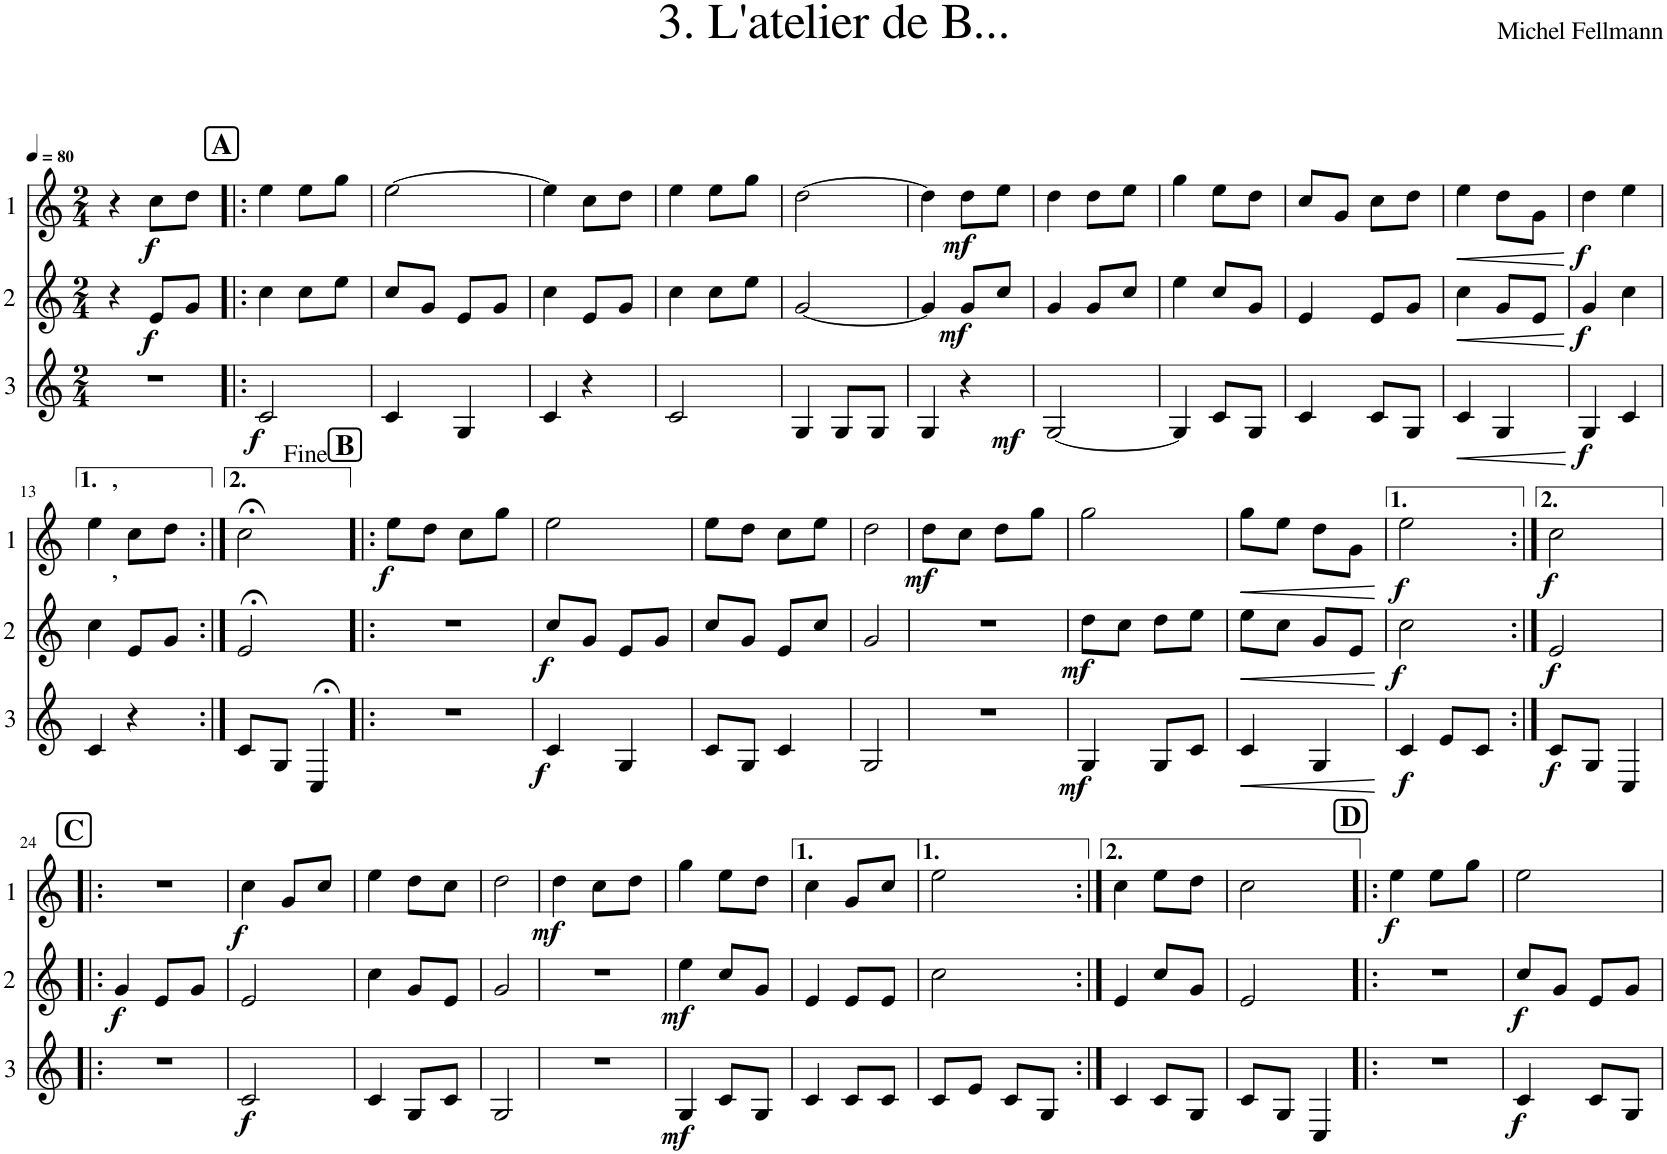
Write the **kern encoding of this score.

**kern	**dynam	**kern	**dynam	**kern	**dynam
*part3	*part3	*part2	*part2	*part1	*part1
*staff3	*staff3	*staff2	*staff2	*staff1	*staff1
*I"3	*	*I"2	*	*I"1	*
*clefG2	*	*clefG2	*	*clefG2	*
*Trd4c7	*	*Trd4c7	*	*Trd4c7	*
*k[]	*	*k[]	*	*k[]	*
*M2/4	*	*M2/4	*	*M2/4	*
*MM80	*	*MM80	*	*MM80	*
=1	=1	=1	=1	=1	=1
2r	.	4r	.	4r	.
!	!	!	!LO:DY:b	!	!LO:DY:b
.	.	8e/L	f	8cc\L	f
.	.	8g/J	.	8dd\J	.
!!LO:REH:place=s1:a:B:cj:fs=14:t=A
=2!|:	=2!|:	=2!|:	=2!|:	=2!|:	=2!|:
!	!LO:DY:b	!	!	!	!
2c/	f	4cc\	.	4ee\	.
.	.	8cc\L	.	8ee\L	.
.	.	8ee\J	.	8gg\J	.
=3	=3	=3	=3	=3	=3
4c/	.	8cc/L	.	[2ee\	.
.	.	8g/J	.	.	.
4G/	.	8e/L	.	.	.
.	.	8g/J	.	.	.
=4	=4	=4	=4	=4	=4
4c/	.	4cc\	.	4ee\]	.
4r	.	8e/L	.	8cc\L	.
.	.	8g/J	.	8dd\J	.
=5	=5	=5	=5	=5	=5
2c/	.	4cc\	.	4ee\	.
.	.	8cc\L	.	8ee\L	.
.	.	8ee\J	.	8gg\J	.
=6	=6	=6	=6	=6	=6
4G/	.	[2g/	.	[2dd\	.
8G/L	.	.	.	.	.
8G/J	.	.	.	.	.
=7	=7	=7	=7	=7	=7
4G/	.	4g/]	.	4dd\]	.
!	!LO:DY:b	!	!LO:DY:b	!	!LO:DY:b
4r	mf	8g/L	mf	8dd\L	mf
.	.	8cc/J	.	8ee\J	.
=8	=8	=8	=8	=8	=8
[2G/	.	4g/	.	4dd\	.
.	.	8g/L	.	8dd\L	.
.	.	8cc/J	.	8ee\J	.
=9	=9	=9	=9	=9	=9
4G/]	.	4ee\	.	4gg\	.
8c/L	.	8cc/L	.	8ee\L	.
8G/J	.	8g/J	.	8dd\J	.
=10	=10	=10	=10	=10	=10
4c/	.	4e/	.	8cc/L	.
.	.	.	.	8g/J	.
8c/L	.	8e/L	.	8cc\L	.
8G/J	.	8g/J	.	8dd\J	.
=11	=11	=11	=11	=11	=11
!	!LO:HP:b	!	!LO:HP:b	!	!LO:HP:b
4c/	<	4cc\	<	4ee\	<
4G/	.	8g/L	.	8dd\L	.
.	.	8e/J	.	8g\J	.
.	[	.	[	.	[
=12	=12	=12	=12	=12	=12
!	!LO:DY:b	!	!LO:DY:b	!	!LO:DY:b
4G/	f	4g/	f	4dd\	f
4c/	.	4cc\	.	4ee\	.
!!LO:LB:g=z
=13	=13	=13	=13	=13	=13
!	!	!	!	!LO:TX:a:t=,	!
!	!	!LO:TX:a:t=,	!	!	!
4c/	.	4cc\	.	4ee\	.
4r	.	8e/L	.	8cc\L	.
.	.	8g/J	.	8dd\J	.
=14:|!	=14:|!	=14:|!	=14:|!	=14:|!	=14:|!
8c/L	.	2e;</	.	2cc;<\	.
8G/J	.	.	.	.	.
4C;</	.	.	.	.	.
!!LO:REH:place=s1:a:B:cj:fs=14:t=B
=15!|:	=15!|:	=15!|:	=15!|:	=15!|:	=15!|:
!	!	!	!	!	!LO:DY:b
2r	.	2r	.	8ee\L	f
.	.	.	.	8dd\J	.
.	.	.	.	8cc\L	.
.	.	.	.	8gg\J	.
=16	=16	=16	=16	=16	=16
!	!LO:DY:b	!	!LO:DY:b	!	!
4c/	f	8cc/L	f	2ee\	.
.	.	8g/J	.	.	.
4G/	.	8e/L	.	.	.
.	.	8g/J	.	.	.
=17	=17	=17	=17	=17	=17
8c/L	.	8cc/L	.	8ee\L	.
8G/J	.	8g/J	.	8dd\J	.
4c/	.	8e/L	.	8cc\L	.
.	.	8cc/J	.	8ee\J	.
=18	=18	=18	=18	=18	=18
2G/	.	2g/	.	2dd\	.
=19	=19	=19	=19	=19	=19
!	!	!	!	!	!LO:DY:b
2r	.	2r	.	8dd\L	mf
.	.	.	.	8cc\J	.
.	.	.	.	8dd\L	.
.	.	.	.	8gg\J	.
=20	=20	=20	=20	=20	=20
!	!LO:DY:b	!	!LO:DY:b	!	!
4G/	mf	8dd\L	mf	2gg\	.
.	.	8cc\J	.	.	.
8G/L	.	8dd\L	.	.	.
8c/J	.	8ee\J	.	.	.
=21	=21	=21	=21	=21	=21
!	!LO:HP:b	!	!LO:HP:b	!	!LO:HP:b
4c/	<	8ee\L	<	8gg\L	<
.	.	8cc\J	.	8ee\J	.
4G/	.	8g/L	.	8dd\L	.
.	.	8e/J	.	8g\J	.
.	[	.	[	.	[
=22	=22	=22	=22	=22	=22
!	!LO:DY:b	!	!LO:DY:b	!	!LO:DY:b
4c/	f	2cc\	f	2ee\	f
8e/L	.	.	.	.	.
8c/J	.	.	.	.	.
=23:|!	=23:|!	=23:|!	=23:|!	=23:|!	=23:|!
!	!LO:DY:b	!	!LO:DY:b	!	!LO:DY:b
8c/L	f	2e/	f	2cc\	f
8G/J	.	.	.	.	.
4C/	.	.	.	.	.
!!LO:LB:g=z
!!LO:REH:place=s1:a:B:cj:fs=14:t=C
=24!|:	=24!|:	=24!|:	=24!|:	=24!|:	=24!|:
!	!	!	!LO:DY:b	!	!
2r	.	4g/	f	2r	.
.	.	8e/L	.	.	.
.	.	8g/J	.	.	.
=25	=25	=25	=25	=25	=25
!	!LO:DY:b	!	!	!	!LO:DY:b
2c/	f	2e/	.	4cc\	f
.	.	.	.	8g/L	.
.	.	.	.	8cc/J	.
=26	=26	=26	=26	=26	=26
4c/	.	4cc\	.	4ee\	.
8G/L	.	8g/L	.	8dd\L	.
8c/J	.	8e/J	.	8cc\J	.
=27	=27	=27	=27	=27	=27
2G/	.	2g/	.	2dd\	.
=28	=28	=28	=28	=28	=28
!	!	!	!	!	!LO:DY:b
2r	.	2r	.	4dd\	mf
.	.	.	.	8cc\L	.
.	.	.	.	8dd\J	.
=29	=29	=29	=29	=29	=29
!	!LO:DY:b	!	!LO:DY:b	!	!
4G/	mf	4ee\	mf	4gg\	.
8c/L	.	8cc/L	.	8ee\L	.
8G/J	.	8g/J	.	8dd\J	.
=30	=30	=30	=30	=30	=30
4c/	.	4e/	.	4cc\	.
8c/L	.	8e/L	.	8g/L	.
8c/J	.	8e/J	.	8cc/J	.
=31	=31	=31	=31	=31	=31
8c/L	.	2cc\	.	2ee\	.
8e/J	.	.	.	.	.
8c/L	.	.	.	.	.
8G/J	.	.	.	.	.
=32:|!	=32:|!	=32:|!	=32:|!	=32:|!	=32:|!
4c/	.	4e/	.	4cc\	.
8c/L	.	8cc/L	.	8ee\L	.
8G/J	.	8g/J	.	8dd\J	.
=33	=33	=33	=33	=33	=33
8c/L	.	2e/	.	2cc\	.
8G/J	.	.	.	.	.
4C/	.	.	.	.	.
!!LO:REH:place=s1:a:B:cj:fs=14:t=D
=34!|:	=34!|:	=34!|:	=34!|:	=34!|:	=34!|:
!	!	!	!	!	!LO:DY:b
2r	.	2r	.	4ee\	f
.	.	.	.	8ee\L	.
.	.	.	.	8gg\J	.
=35	=35	=35	=35	=35	=35
!	!LO:DY:b	!	!LO:DY:b	!	!
4c/	f	8cc/L	f	2ee\	.
.	.	8g/J	.	.	.
8c/L	.	8e/L	.	.	.
8G/J	.	8g/J	.	.	.
=	=	=	=	=	=
*-	*-	*-	*-	*-	*-
